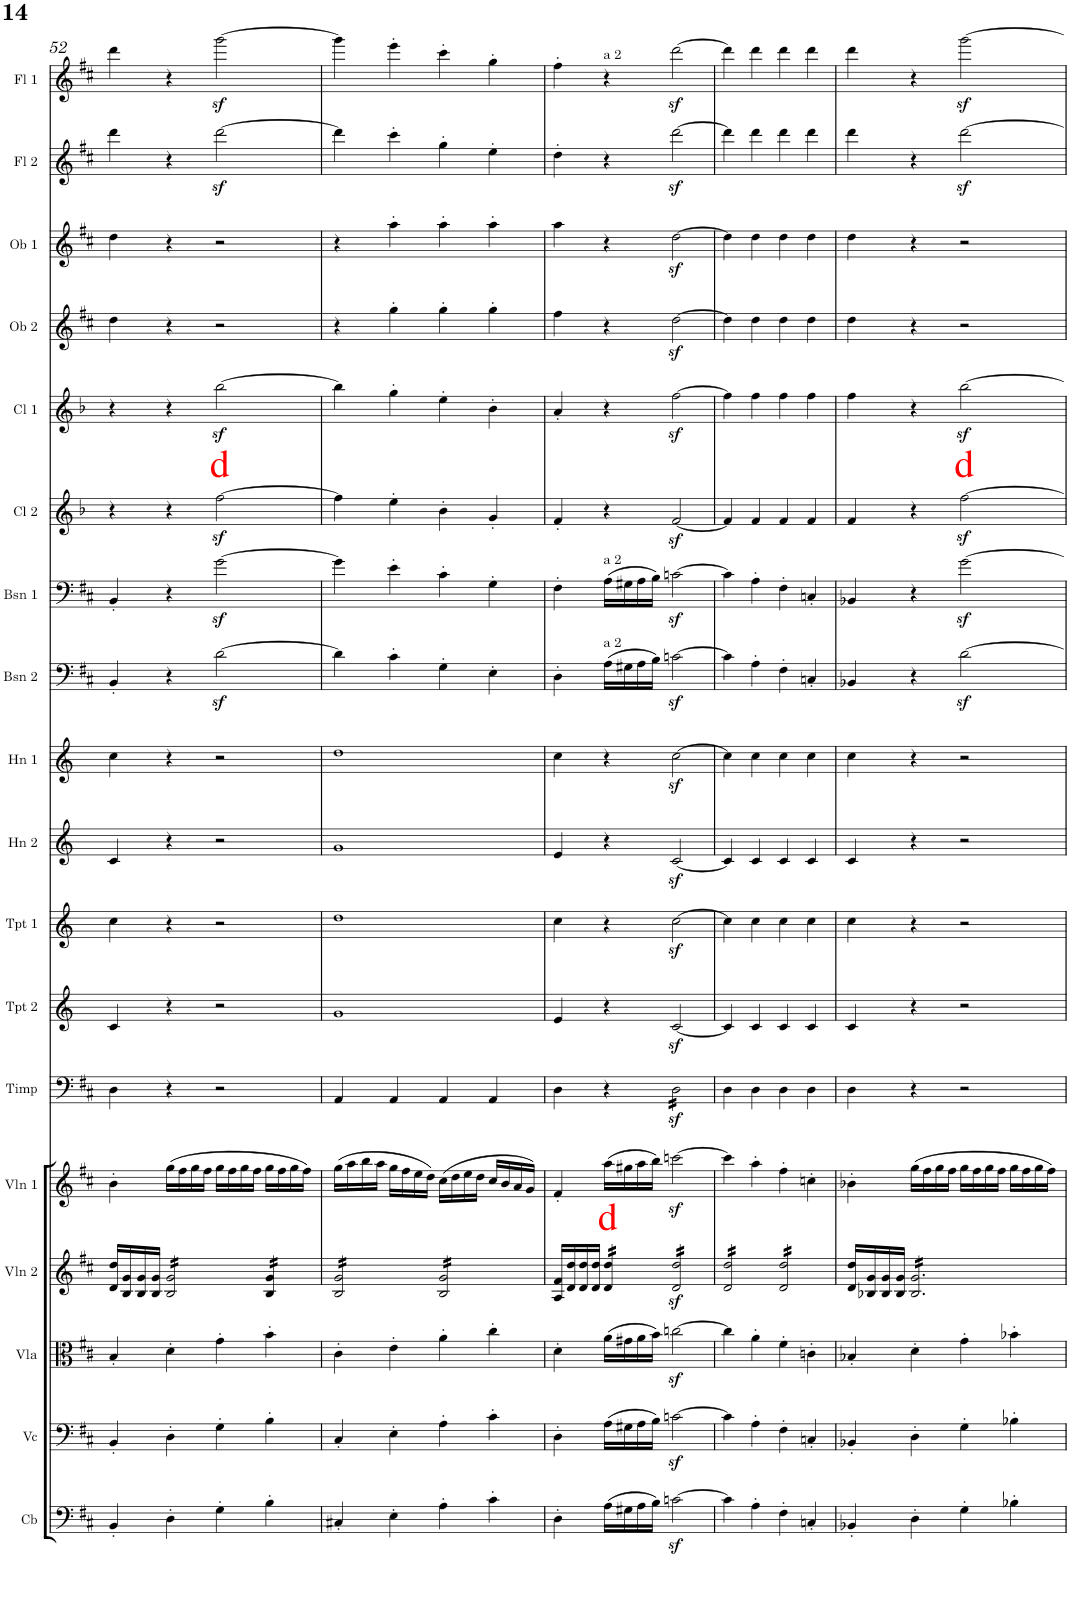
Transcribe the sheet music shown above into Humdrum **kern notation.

**kern	**kern	**kern	**kern	**kern	**text	**kern	**kern	**kern	**kern	**kern	**kern	**kern	**kern	**kern	**text	**kern	**kern	**kern	**kern
*part18	*part17	*part16	*part15	*part14	*part14	*part13	*part12	*part11	*part10	*part9	*part8	*part7	*part6	*part5	*part5	*part4	*part3	*part2	*part1
*staff18	*staff17	*staff16	*staff15	*staff14	*staff14	*staff13	*staff12	*staff11	*staff10	*staff9	*staff8	*staff7	*staff6	*staff5	*staff5	*staff4	*staff3	*staff2	*staff1
*I"Contrabass	*I"Violoncello	*I"Viola	*I"Violin 2	*I"Violin 1	*	*I"Timpani	*I"D Trumpet 2	*I"D Trumpet 1	*I"D Horn 2	*I"D Horn 1	*I"Bassoon 2	*I"Bassoon 1	*I"A Clarinet 2	*I"A Clarinet 1	*	*I"Oboe 2	*I"Oboe 1	*I"Flute 2	*I"Flute 1
*I'Cb	*I'Vc	*I'Vla	*I'Vln 2	*I'Vln 1	*	*I'Timp	*I'Tpt 2	*I'Tpt 1	*I'Hn 2	*I'Hn 1	*I'Bsn 2	*I'Bsn 1	*I'Cl 2	*I'Cl 1	*	*I'Ob 2	*I'Ob 1	*I'Fl 2	*I'Fl 1
!!LO:PB:g=z
*clefF4	*clefF4	*clefC3	*clefG2	*clefG2	*	*clefF4	*clefG2	*clefG2	*clefG2	*clefG2	*clefF4	*clefF4	*clefG2	*clefG2	*	*clefG2	*clefG2	*clefG2	*clefG2
*Trd7c12	*	*	*	*	*	*	*Trd-1c-2	*Trd-1c-2	*Trd6c10	*Trd6c10	*	*	*Trd2c3	*Trd2c3	*	*	*	*	*
*k[f#c#]	*k[f#c#]	*k[f#c#]	*k[f#c#]	*k[f#c#]	*	*k[f#c#]	*k[]	*k[]	*k[]	*k[]	*k[f#c#]	*k[f#c#]	*k[b-]	*k[b-]	*	*k[f#c#]	*k[f#c#]	*k[f#c#]	*k[f#c#]
*M4/4	*M4/4	*M4/4	*M4/4	*M4/4	*	*M4/4	*M4/4	*M4/4	*M4/4	*M4/4	*M4/4	*M4/4	*M4/4	*M4/4	*	*M4/4	*M4/4	*M4/4	*M4/4
*met(c)	*met(c)	*met(c)	*met(c)	*met(c)	*	*met(c)	*met(c)	*met(c)	*met(c)	*met(c)	*met(c)	*met(c)	*met(c)	*met(c)	*	*met(c)	*met(c)	*met(c)	*met(c)
=52	=52	=52	=52	=52	=52	=52	=52	=52	=52	=52	=52	=52	=52	=52	=52	=52	=52	=52	=52
4BB'/	4BB'/	4B'/	16d/ 16dd/LL	4b'\	.	4D\	4c/	4cc\	4c/	4cc\	4BB'/	4BB'/	4r	4r	.	4dd\	4dd\	4ddd\	4ddd\
.	.	.	16B/ 16g/	.	.	.	.	.	.	.	.	.	.	.	.	.	.	.	.
.	.	.	16B/ 16g/	.	.	.	.	.	.	.	.	.	.	.	.	.	.	.	.
.	.	.	16B/ 16g/JJ	.	.	.	.	.	.	.	.	.	.	.	.	.	.	.	.
*	*	*	*tremolo	*	*	*	*	*	*	*	*	*	*	*	*	*	*	*	*
4D'\	4D'\	4d'\	16B/ 16g/LL	(16gg\LL	.	4r	4r	4r	4r	4r	4r	4r	4r	4r	.	4r	4r	4r	4r
.	.	.	16B/ 16g/	16ff#\	.	.	.	.	.	.	.	.	.	.	.	.	.	.	.
.	.	.	16B/ 16g/	16gg\	.	.	.	.	.	.	.	.	.	.	.	.	.	.	.
.	.	.	16B/ 16g/	16ff#\JJ	.	.	.	.	.	.	.	.	.	.	.	.	.	.	.
!	!	!	!	!	!	!	!	!	!	!	!	!	!	!	!LO:LY:b:color=#FF0000	!	!	!	!
4G'\	4G'\	4g'\	16B/ 16g/	16gg\LL	.	2r	2r	2r	2r	2r	[2dz<\	[2gz<\	[2ffz<\	[2bb-z<\	d	2r	2r	[2dddz<\	[2gggz<\
.	.	.	16B/ 16g/	16ff#\	.	.	.	.	.	.	.	.	.	.	.	.	.	.	.
.	.	.	16B/ 16g/	16gg\	.	.	.	.	.	.	.	.	.	.	.	.	.	.	.
.	.	.	16B/ 16g/JJ	16ff#\JJ	.	.	.	.	.	.	.	.	.	.	.	.	.	.	.
4B'\	4B'\	4b'\	16B/ 16g/LL	16gg\LL	.	.	.	.	.	.	.	.	.	.	.	.	.	.	.
.	.	.	16B/ 16g/	16ff#\	.	.	.	.	.	.	.	.	.	.	.	.	.	.	.
.	.	.	16B/ 16g/	16gg\	.	.	.	.	.	.	.	.	.	.	.	.	.	.	.
.	.	.	16B/ 16g/JJ	16ff#\JJ)	.	.	.	.	.	.	.	.	.	.	.	.	.	.	.
=53	=53	=53	=53	=53	=53	=53	=53	=53	=53	=53	=53	=53	=53	=53	=53	=53	=53	=53	=53
4C#X'/	4C#'/	4c#'\	16B/ 16g/LL	(16gg\LL	.	4AA/	1g	1dd	1g	1dd	4d\]	4g\]	4ff\]	4bb-\]	.	4r	4r	4ddd\]	4ggg\]
.	.	.	16B/ 16g/	16aa\	.	.	.	.	.	.	.	.	.	.	.	.	.	.	.
.	.	.	16B/ 16g/	16bb\	.	.	.	.	.	.	.	.	.	.	.	.	.	.	.
.	.	.	16B/ 16g/	16aa\JJ	.	.	.	.	.	.	.	.	.	.	.	.	.	.	.
4E'\	4E'\	4e'\	16B/ 16g/	16gg\LL	.	4AA/	.	.	.	.	4c#'\	4e'\	4ee'\	4gg'\	.	4gg'\	4aa'\	4ccc#'\	4eee'\
.	.	.	16B/ 16g/	16ff#\	.	.	.	.	.	.	.	.	.	.	.	.	.	.	.
.	.	.	16B/ 16g/	16ee\	.	.	.	.	.	.	.	.	.	.	.	.	.	.	.
.	.	.	16B/ 16g/JJ	16dd\JJ)	.	.	.	.	.	.	.	.	.	.	.	.	.	.	.
4A'\	4A'\	4a'\	16B/ 16g/LL	(16cc#\LL	.	4AA/	.	.	.	.	4G'\	4c#'\	4b-'\	4ee'\	.	4gg'\	4aa'\	4gg'\	4ccc#'\
.	.	.	16B/ 16g/	16dd\	.	.	.	.	.	.	.	.	.	.	.	.	.	.	.
.	.	.	16B/ 16g/	16ee\	.	.	.	.	.	.	.	.	.	.	.	.	.	.	.
.	.	.	16B/ 16g/	16dd\JJ	.	.	.	.	.	.	.	.	.	.	.	.	.	.	.
4c#'\	4c#'\	4cc#'\	16B/ 16g/	16cc#/LL	.	4AA/	.	.	.	.	4E'\	4G'\	4g'/	4b-'\	.	4gg'\	4aa'\	4ee'\	4gg'\
.	.	.	16B/ 16g/	16b/	.	.	.	.	.	.	.	.	.	.	.	.	.	.	.
.	.	.	16B/ 16g/	16a/	.	.	.	.	.	.	.	.	.	.	.	.	.	.	.
.	.	.	16B/ 16g/JJ	16g/JJ)	.	.	.	.	.	.	.	.	.	.	.	.	.	.	.
*	*	*	*Xtremolo	*	*	*	*	*	*	*	*	*	*	*	*	*	*	*	*
=54	=54	=54	=54	=54	=54	=54	=54	=54	=54	=54	=54	=54	=54	=54	=54	=54	=54	=54	=54
4D'\	4D'\	4d'\	16A/ 16f#/LL	4f#'/	.	4D\	4e/	4cc\	4e/	4cc\	4D'\	4F#'\	4f'/	4a'/	.	4ff#\	4aa\	4dd'\	4ff#'\
.	.	.	16d/ 16dd/	.	.	.	.	.	.	.	.	.	.	.	.	.	.	.	.
.	.	.	16d/ 16dd/	.	.	.	.	.	.	.	.	.	.	.	.	.	.	.	.
.	.	.	16d/ 16dd/JJ	.	.	.	.	.	.	.	.	.	.	.	.	.	.	.	.
!	!	!	!	!	!	!	!	!	!	!	!	!	!	!	!	!	!	!	!LO:TX:a:t=a 2
!	!	!	!	!	!	!	!	!	!	!	!	!LO:TX:a:t=a 2	!	!	!	!	!	!	!
!	!	!	!	!	!	!	!	!	!	!	!LO:TX:a:t=a 2	!	!	!	!	!	!	!	!
!	!	!	!	!	!LO:LY:b:color=#FF0000	!	!	!	!	!	!	!	!	!	!	!	!	!	!
*	*	*	*tremolo	*	*	*	*	*	*	*	*	*	*	*	*	*	*	*	*
(16A\LL	(16A\LL	(16a\LL	16d/ 16dd/LL	(16aa\LL	d	4r	4r	4r	4r	4r	(16A\LL	(16A\LL	4r	4r	.	4r	4r	4r	4r
16G#X\	16G#X\	16g#X\	16d/ 16dd/	16gg#X\	.	.	.	.	.	.	16G#X\	16G#X\	.	.	.	.	.	.	.
16A\	16A\	16a\	16d/ 16dd/	16aa\	.	.	.	.	.	.	16A\	16A\	.	.	.	.	.	.	.
16B\JJ)	16B\JJ)	16b\JJ)	16d/ 16dd/JJ	16bb\JJ)	.	.	.	.	.	.	16B\JJ)	16B\JJ)	.	.	.	.	.	.	.
*	*	*	*	*	*	*tremolo	*	*	*	*	*	*	*	*	*	*	*	*	*
[2cnz<\	[2cnz<\	[2ccnz<\	16d/z< 16dd/z<LL	[2cccnz<\	.	16Dz<\LL	[2cz</	[2ccz<\	[2cz</	[2ccz<\	[2cnz<\	[2cnz<\	[2fz</	[2ffz<\	.	[2ddz<\	[2ddz<\	[2dddz<\	[2dddz<\
.	.	.	16d/z< 16dd/z<	.	.	16Dz<\	.	.	.	.	.	.	.	.	.	.	.	.	.
.	.	.	16d/z< 16dd/z<	.	.	16Dz<\	.	.	.	.	.	.	.	.	.	.	.	.	.
.	.	.	16d/z< 16dd/z<	.	.	16Dz<\	.	.	.	.	.	.	.	.	.	.	.	.	.
.	.	.	16d/z< 16dd/z<	.	.	16Dz<\	.	.	.	.	.	.	.	.	.	.	.	.	.
.	.	.	16d/z< 16dd/z<	.	.	16Dz<\	.	.	.	.	.	.	.	.	.	.	.	.	.
.	.	.	16d/z< 16dd/z<	.	.	16Dz<\	.	.	.	.	.	.	.	.	.	.	.	.	.
.	.	.	16d/z< 16dd/z<JJ	.	.	16Dz<\JJ	.	.	.	.	.	.	.	.	.	.	.	.	.
*	*	*	*	*	*	*Xtremolo	*	*	*	*	*	*	*	*	*	*	*	*	*
=55	=55	=55	=55	=55	=55	=55	=55	=55	=55	=55	=55	=55	=55	=55	=55	=55	=55	=55	=55
4c\]	4c\]	4cc\]	16d/ 16dd/LL	4ccc\]	.	4D\	4c/]	4cc\]	4c/]	4cc\]	4c\]	4c\]	4f/]	4ff\]	.	4dd\]	4dd\]	4ddd\]	4ddd\]
.	.	.	16d/ 16dd/	.	.	.	.	.	.	.	.	.	.	.	.	.	.	.	.
.	.	.	16d/ 16dd/	.	.	.	.	.	.	.	.	.	.	.	.	.	.	.	.
.	.	.	16d/ 16dd/	.	.	.	.	.	.	.	.	.	.	.	.	.	.	.	.
4A'\	4A'\	4a'\	16d/ 16dd/	4aa'\	.	4D\	4c/	4cc\	4c/	4cc\	4A'\	4A'\	4f/	4ff\	.	4dd\	4dd\	4ddd\	4ddd\
.	.	.	16d/ 16dd/	.	.	.	.	.	.	.	.	.	.	.	.	.	.	.	.
.	.	.	16d/ 16dd/	.	.	.	.	.	.	.	.	.	.	.	.	.	.	.	.
.	.	.	16d/ 16dd/JJ	.	.	.	.	.	.	.	.	.	.	.	.	.	.	.	.
4F#'\	4F#'\	4f#'\	16d/ 16dd/LL	4ff#'\	.	4D\	4c/	4cc\	4c/	4cc\	4F#'\	4F#'\	4f/	4ff\	.	4dd\	4dd\	4ddd\	4ddd\
.	.	.	16d/ 16dd/	.	.	.	.	.	.	.	.	.	.	.	.	.	.	.	.
.	.	.	16d/ 16dd/	.	.	.	.	.	.	.	.	.	.	.	.	.	.	.	.
.	.	.	16d/ 16dd/	.	.	.	.	.	.	.	.	.	.	.	.	.	.	.	.
4Cn'/	4Cn'/	4cn'\	16d/ 16dd/	4ccn'\	.	4D\	4c/	4cc\	4c/	4cc\	4Cn'/	4Cn'/	4f/	4ff\	.	4dd\	4dd\	4ddd\	4ddd\
.	.	.	16d/ 16dd/	.	.	.	.	.	.	.	.	.	.	.	.	.	.	.	.
.	.	.	16d/ 16dd/	.	.	.	.	.	.	.	.	.	.	.	.	.	.	.	.
.	.	.	16d/ 16dd/JJ	.	.	.	.	.	.	.	.	.	.	.	.	.	.	.	.
*	*	*	*Xtremolo	*	*	*	*	*	*	*	*	*	*	*	*	*	*	*	*
=56	=56	=56	=56	=56	=56	=56	=56	=56	=56	=56	=56	=56	=56	=56	=56	=56	=56	=56	=56
4BB-X'/	4BB-X'/	4B-X'/	16d/ 16dd/LL	4b-X'\	.	4D\	4c/	4cc\	4c/	4cc\	4BB-X/	4BB-X/	4f/	4ff\	.	4dd\	4dd\	4ddd\	4ddd\
.	.	.	16B-X/ 16g/	.	.	.	.	.	.	.	.	.	.	.	.	.	.	.	.
.	.	.	16B-/ 16g/	.	.	.	.	.	.	.	.	.	.	.	.	.	.	.	.
.	.	.	16B-/ 16g/JJ	.	.	.	.	.	.	.	.	.	.	.	.	.	.	.	.
*	*	*	*tremolo	*	*	*	*	*	*	*	*	*	*	*	*	*	*	*	*
4D'\	4D'\	4d'\	16B-/ 16g/LL	(16gg\LL	.	4r	4r	4r	4r	4r	4r	4r	4r	4r	.	4r	4r	4r	4r
.	.	.	16B-/ 16g/	16ff#\	.	.	.	.	.	.	.	.	.	.	.	.	.	.	.
.	.	.	16B-/ 16g/	16gg\	.	.	.	.	.	.	.	.	.	.	.	.	.	.	.
.	.	.	16B-/ 16g/	16ff#\JJ	.	.	.	.	.	.	.	.	.	.	.	.	.	.	.
!	!	!	!	!	!	!	!	!	!	!	!	!	!	!	!LO:LY:b:color=#FF0000	!	!	!	!
4G'\	4G'\	4g'\	16B-/ 16g/	16gg\LL	.	2r	2r	2r	2r	2r	[2dz<\	[2gz<\	[2ffz<\	[2bb-z<\	d	2r	2r	[2dddz<\	[2gggz<\
.	.	.	16B-/ 16g/	16ff#\	.	.	.	.	.	.	.	.	.	.	.	.	.	.	.
.	.	.	16B-/ 16g/	16gg\	.	.	.	.	.	.	.	.	.	.	.	.	.	.	.
.	.	.	16B-/ 16g/	16ff#\JJ	.	.	.	.	.	.	.	.	.	.	.	.	.	.	.
4B-X'\	4B-X'\	4b-X'\	16B-/ 16g/	16gg\LL	.	.	.	.	.	.	.	.	.	.	.	.	.	.	.
.	.	.	16B-/ 16g/	16ff#\	.	.	.	.	.	.	.	.	.	.	.	.	.	.	.
.	.	.	16B-/ 16g/	16gg\	.	.	.	.	.	.	.	.	.	.	.	.	.	.	.
.	.	.	16B-/ 16g/JJ	16ff#\JJ)	.	.	.	.	.	.	.	.	.	.	.	.	.	.	.
*	*	*	*Xtremolo	*	*	*	*	*	*	*	*	*	*	*	*	*	*	*	*
=	=	=	=	=	=	=	=	=	=	=	=	=	=	=	=	=	=	=	=
*-	*-	*-	*-	*-	*-	*-	*-	*-	*-	*-	*-	*-	*-	*-	*-	*-	*-	*-	*-
